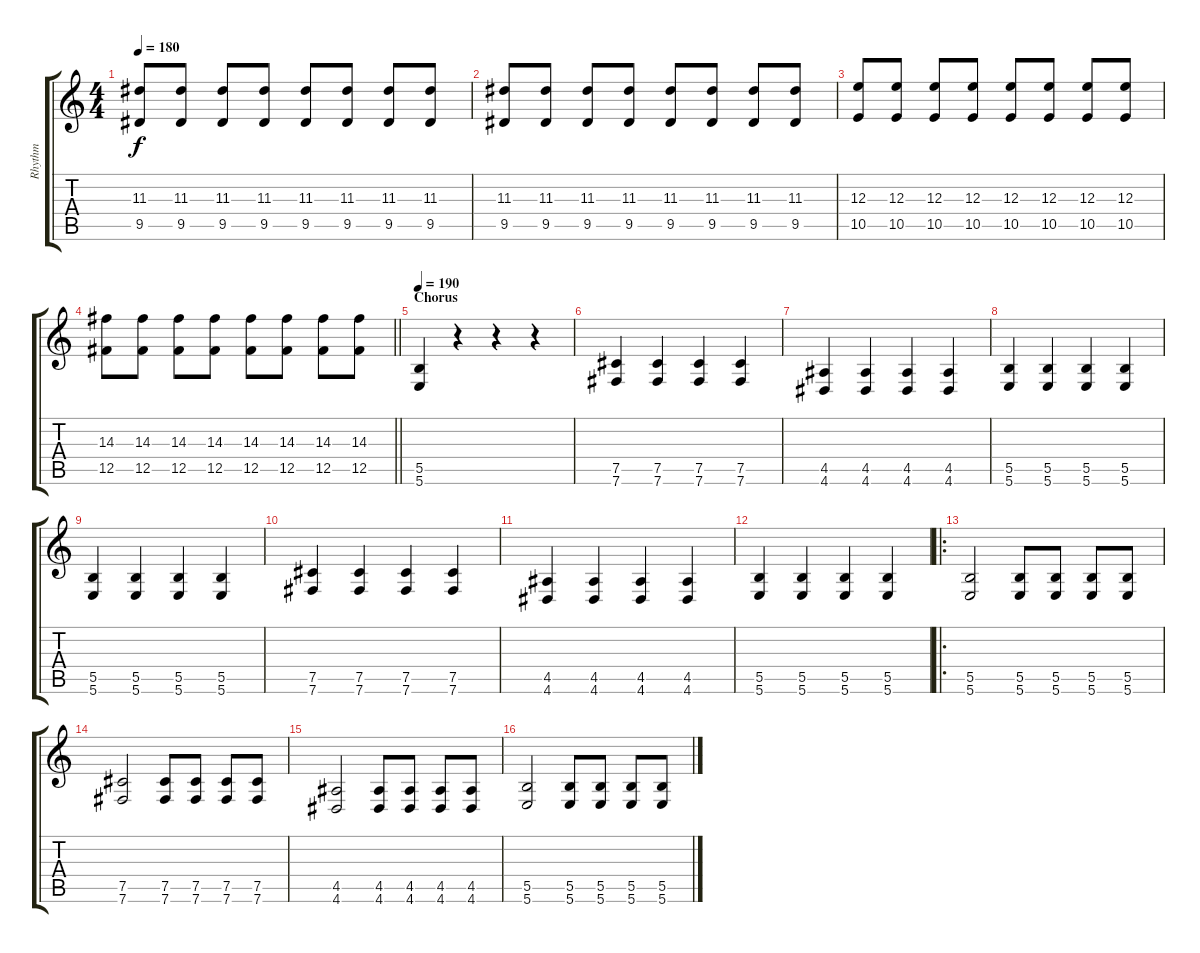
\track ("Rhythm" "Rhythm") {instrument distortionguitar}
\staff {score tabs}
\tuning (Db4 Ab3 E3 B2 Gb2 B1) {hide}
\ts (4 4)
\tempo 180
\clef g2
\ks c
(11.3 9.5).8{dy f} (11.3 9.5).8 (11.3 9.5).8 (11.3 9.5).8 (11.3 9.5).8 (11.3 9.5).8 (11.3 9.5).8 (11.3 9.5).8 |
(11.3 9.5).8 (11.3 9.5).8 (11.3 9.5).8 (11.3 9.5).8 (11.3 9.5).8 (11.3 9.5).8 (11.3 9.5).8 (11.3 9.5).8 |
(12.3 10.5).8 (12.3 10.5).8 (12.3 10.5).8 (12.3 10.5).8 (12.3 10.5).8 (12.3 10.5).8 (12.3 10.5).8 (12.3 10.5).8 |
\barLineRight lightlight
(14.3 12.5).8 (14.3 12.5).8 (14.3 12.5).8 (14.3 12.5).8 (14.3 12.5).8 (14.3 12.5).8 (14.3 12.5).8 (14.3 12.5).8 |
\section ("" "Chorus")
\tempo 190
(5.5 5.6).4 r.4 r.4 r.4 |
(7.5 7.6).4 (7.5 7.6).4 (7.5 7.6).4 (7.5 7.6).4 |
(4.5 4.6).4 (4.5 4.6).4 (4.5 4.6).4 (4.5 4.6).4 |
(5.5 5.6).4 (5.5 5.6).4 (5.5 5.6).4 (5.5 5.6).4 |
(5.5 5.6).4 (5.5 5.6).4 (5.5 5.6).4 (5.5 5.6).4 |
(7.5 7.6).4 (7.5 7.6).4 (7.5 7.6).4 (7.5 7.6).4 |
(4.5 4.6).4 (4.5 4.6).4 (4.5 4.6).4 (4.5 4.6).4 |
(5.5 5.6).4 (5.5 5.6).4 (5.5 5.6).4 (5.5 5.6).4 |
\ro
(5.5 5.6).2 (5.5 5.6).8 (5.5 5.6).8 (5.5 5.6).8 (5.5 5.6).8 |
(7.5 7.6).2 (7.5 7.6).8 (7.5 7.6).8 (7.5 7.6).8 (7.5 7.6).8 |
(4.5 4.6).2 (4.5 4.6).8 (4.5 4.6).8 (4.5 4.6).8 (4.5 4.6).8 |
(5.5 5.6).2 (5.5 5.6).8 (5.5 5.6).8 (5.5 5.6).8 (5.5 5.6).8
